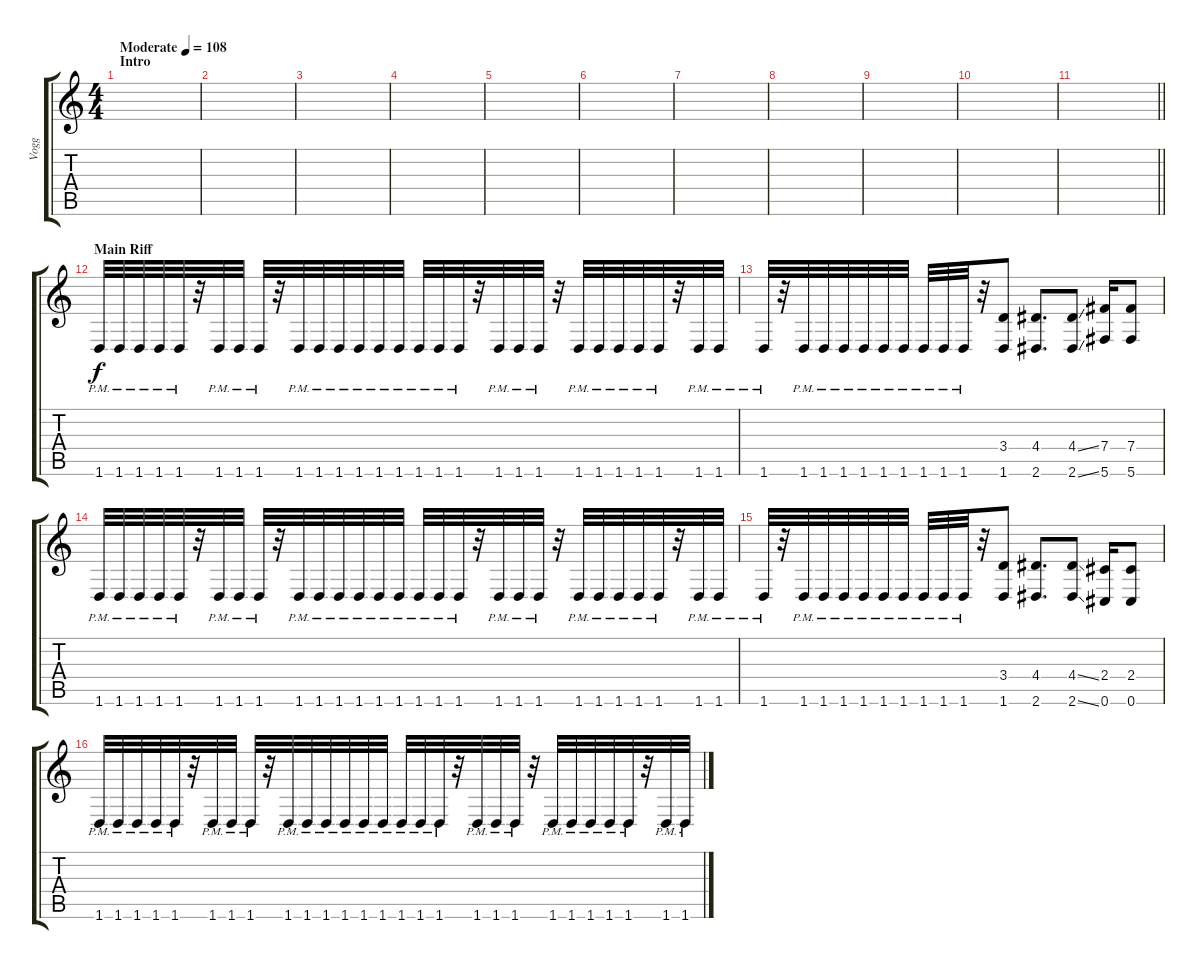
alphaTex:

\track ("Vogg" "Vogg") {instrument distortionguitar}
\staff {score tabs}
\tuning (Db4 Ab3 E3 B2 Gb2 Db2) {hide}
\ts (4 4)
\section ("" "Intro")
\tempo (108 "Moderate")
\clef g2
\ks c
|
|
|
|
|
|
|
|
|
|
\barLineRight lightlight
|
\section ("" "Main Riff")
1.6{pm}.32 1.6{pm}.32 1.6{pm}.32 1.6{pm}.32 1.6{pm}.32 r.32 1.6{pm}.32 1.6{pm}.32 1.6{pm}.32 r.32 1.6{pm}.32 1.6{pm}.32 1.6{pm}.32 1.6{pm}.32 1.6{pm}.32 1.6{pm}.32 1.6{pm}.32 1.6{pm}.32 1.6{pm}.32 r.32 1.6{pm}.32 1.6{pm}.32 1.6{pm}.32 r.32 1.6{pm}.32 1.6{pm}.32 1.6{pm}.32 1.6{pm}.32 1.6{pm}.32 r.32 1.6{pm}.32 1.6{pm}.32 |
1.6{pm}.32 r.32 1.6{pm}.32 1.6{pm}.32 1.6{pm}.32 1.6{pm}.32 1.6{pm}.32 1.6{pm}.32 1.6{pm}.32 1.6{pm}.32 1.6{pm}.32 r.32 (3.4 1.6).8 (4.4 2.6).8{d} (4.4{ss} 2.6{ss}).8 (7.4 5.6).16 (7.4 5.6).8 |
1.6{pm}.32 1.6{pm}.32 1.6{pm}.32 1.6{pm}.32 1.6{pm}.32 r.32 1.6{pm}.32 1.6{pm}.32 1.6{pm}.32 r.32 1.6{pm}.32 1.6{pm}.32 1.6{pm}.32 1.6{pm}.32 1.6{pm}.32 1.6{pm}.32 1.6{pm}.32 1.6{pm}.32 1.6{pm}.32 r.32 1.6{pm}.32 1.6{pm}.32 1.6{pm}.32 r.32 1.6{pm}.32 1.6{pm}.32 1.6{pm}.32 1.6{pm}.32 1.6{pm}.32 r.32 1.6{pm}.32 1.6{pm}.32 |
1.6{pm}.32 r.32 1.6{pm}.32 1.6{pm}.32 1.6{pm}.32 1.6{pm}.32 1.6{pm}.32 1.6{pm}.32 1.6{pm}.32 1.6{pm}.32 1.6{pm}.32 r.32 (3.4 1.6).8 (4.4 2.6).8{d} (4.4{ss} 2.6{ss}).8 (2.4 0.6).16 (2.4 0.6).8 |
1.6{pm}.32 1.6{pm}.32 1.6{pm}.32 1.6{pm}.32 1.6{pm}.32 r.32 1.6{pm}.32 1.6{pm}.32 1.6{pm}.32 r.32 1.6{pm}.32 1.6{pm}.32 1.6{pm}.32 1.6{pm}.32 1.6{pm}.32 1.6{pm}.32 1.6{pm}.32 1.6{pm}.32 1.6{pm}.32 r.32 1.6{pm}.32 1.6{pm}.32 1.6{pm}.32 r.32 1.6{pm}.32 1.6{pm}.32 1.6{pm}.32 1.6{pm}.32 1.6{pm}.32 r.32 1.6{pm}.32 1.6{pm}.32
